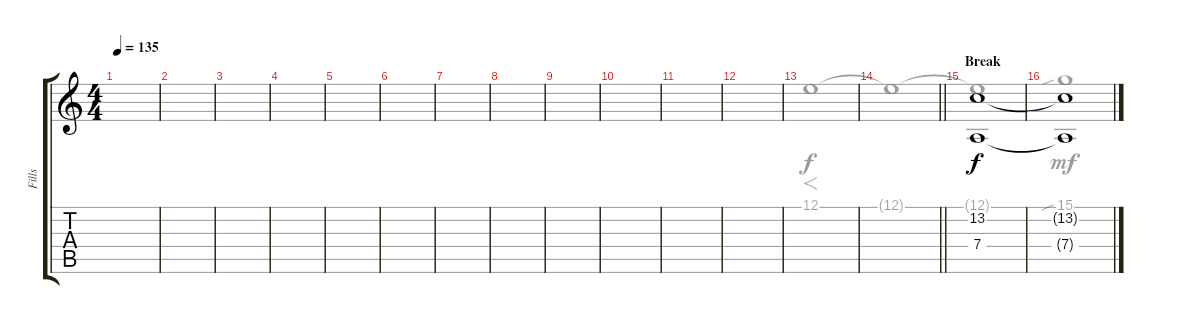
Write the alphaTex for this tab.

\track ("Fills" "Fills") {instrument pad2warm}
\staff {score tabs}
\tuning (E4 B3 G3 D3 A2 E2) {hide}
\voice
\ts (4 4)
\tempo 135
\clef g2
\ks c
|
|
|
|
|
|
|
|
|
|
|
|
|
\barLineRight lightlight
|
\section ("" "Break")
(13.2 7.4).1 |
(13.2{t} 7.4{t}).1
\voice
\clef g2
\ottava regular
\simile none
\ks c
|
|
|
|
|
|
|
|
|
|
|
|
12.1.1{f} |
\barLineRight lightlight
12.1{t}.1{dy f} |
12.1{t}.1 |
15.1{sib}.1{dy mf}
